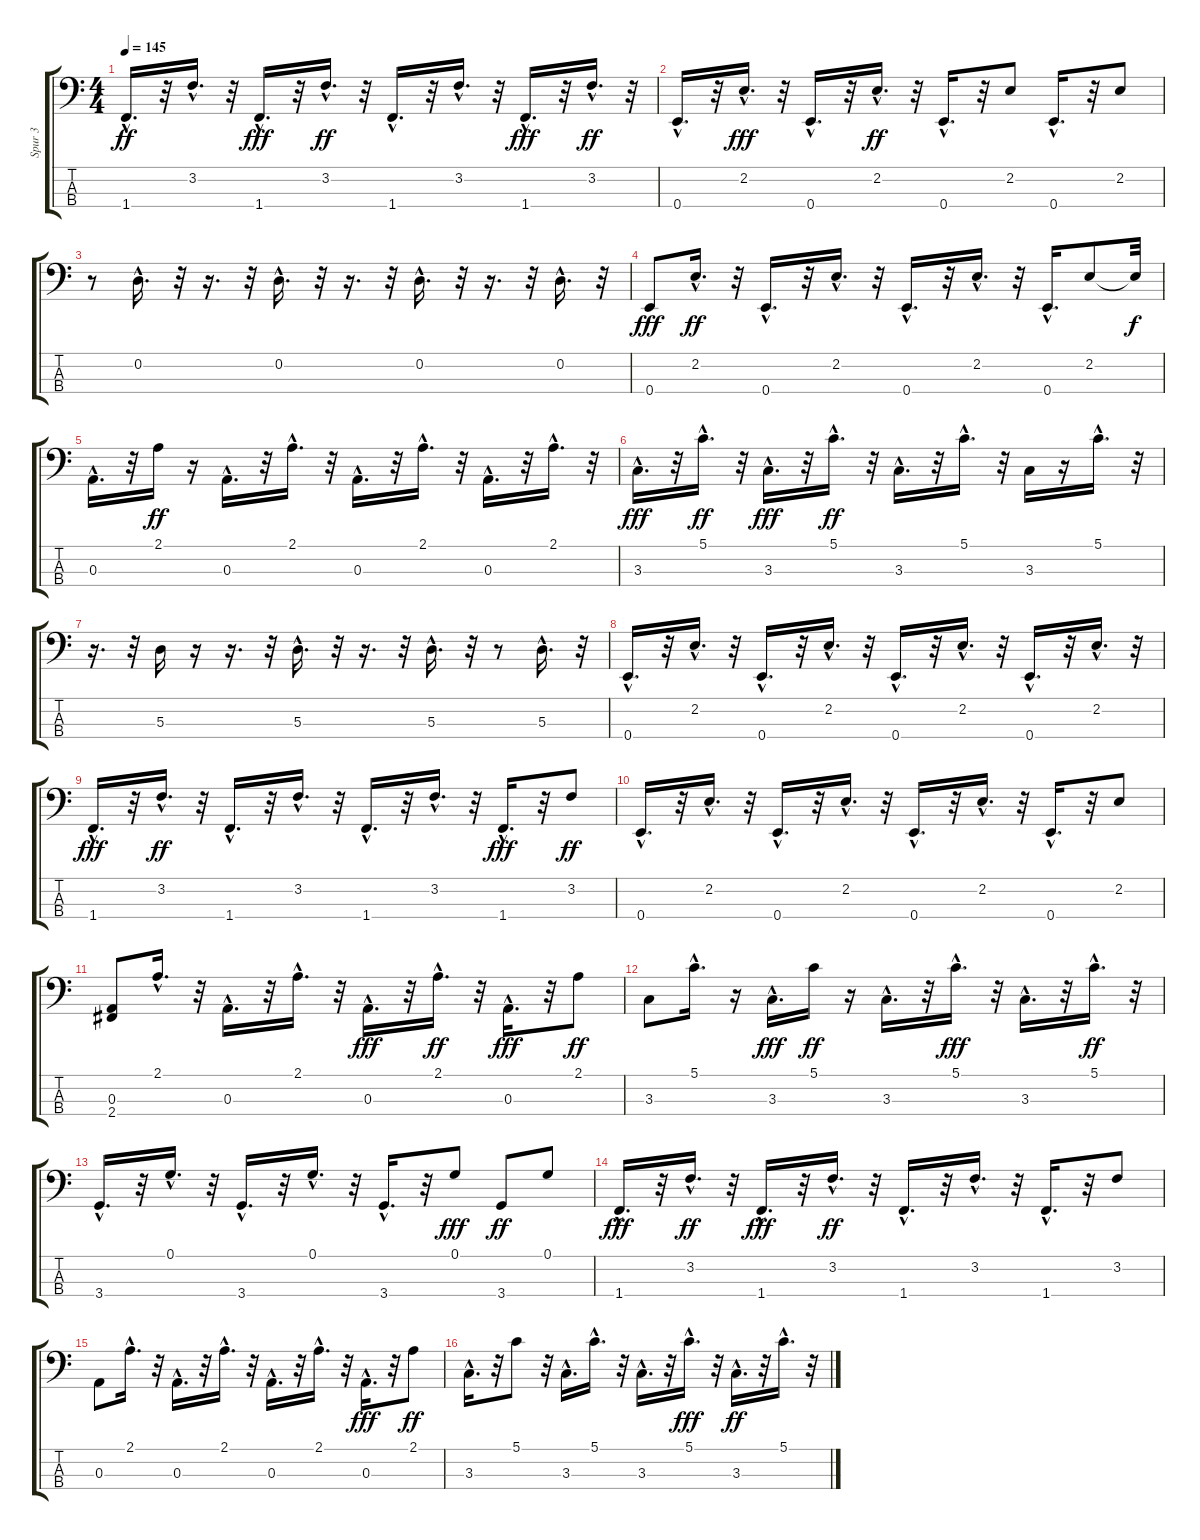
\track ("Spur 3" "Spur 3") {instrument electricbassfinger}
\staff {score tabs}
\tuning (G2 D2 A1 E1) {hide}
\ts (4 4)
\tempo 145
\clef f4
\ks c
1.4{hac}.16{d dy ff} r.32 3.2{hac}.16{d} r.32 1.4{hac}.16{d dy fff} r.32 3.2{hac}.16{d dy ff} r.32 1.4{hac}.16{d} r.32 3.2{hac}.16{d} r.32 1.4{hac}.16{d dy fff} r.32 3.2{hac}.16{d dy ff} r.32 |
0.4{hac}.16{d} r.32 2.2{hac}.16{d dy fff} r.32 0.4{hac}.16{d} r.32 2.2{hac}.16{d dy ff} r.32 0.4{hac}.16{d} r.32 2.2.8 0.4{hac}.16{d} r.32 2.2.8 |
r.8 0.2{hac}.16{d} r.32 r.16{d} r.32 0.2{hac}.16{d} r.32 r.16{d} r.32 0.2{hac}.16{d} r.32 r.16{d} r.32 0.2{hac}.16{d} r.32 |
0.4.8{dy fff} 2.2{hac}.16{d dy ff} r.32 0.4{hac}.16{d} r.32 2.2{hac}.16{d} r.32 0.4{hac}.16{d} r.32 2.2{hac}.16{d} r.32 0.4{hac}.16{d} 2.2.8 2.2{t}.32{dy f} |
0.3{hac}.16{d} r.32 2.1.16{dy ff} r.16 0.3{hac}.16{d} r.32 2.1{hac}.16{d} r.32 0.3{hac}.16{d} r.32 2.1{hac}.16{d} r.32 0.3{hac}.16{d} r.32 2.1{hac}.16{d} r.32 |
3.3{hac}.16{d dy fff} r.32 5.1{hac}.16{d dy ff} r.32 3.3{hac}.16{d dy fff} r.32 5.1{hac}.16{d dy ff} r.32 3.3{hac}.16{d} r.32 5.1{hac}.16{d} r.32 3.3.16 r.16 5.1{hac}.16{d} r.32 |
r.16{d} r.32 5.3.16 r.16 r.16{d} r.32 5.3{hac}.16{d} r.32 r.16{d} r.32 5.3{hac}.16{d} r.32 r.8 5.3{hac}.16{d} r.32 |
0.4{hac}.16{d} r.32 2.2{hac}.16{d} r.32 0.4{hac}.16{d} r.32 2.2{hac}.16{d} r.32 0.4{hac}.16{d} r.32 2.2{hac}.16{d} r.32 0.4{hac}.16{d} r.32 2.2{hac}.16{d} r.32 |
1.4{hac}.16{d dy fff} r.32 3.2{hac}.16{d dy ff} r.32 1.4{hac}.16{d} r.32 3.2{hac}.16{d} r.32 1.4{hac}.16{d} r.32 3.2{hac}.16{d} r.32 1.4{hac}.16{d dy fff} r.32 3.2.8{dy ff} |
0.4{hac}.16{d} r.32 2.2{hac}.16{d} r.32 0.4{hac}.16{d} r.32 2.2{hac}.16{d} r.32 0.4{hac}.16{d} r.32 2.2{hac}.16{d} r.32 0.4{hac}.16{d} r.32 2.2.8 |
(0.3 2.4).8 2.1{hac}.16{d} r.32 0.3{hac}.16{d} r.32 2.1{hac}.16{d} r.32 0.3{hac}.16{d dy fff} r.32 2.1{hac}.16{d dy ff} r.32 0.3{hac}.16{d dy fff} r.32 2.1.8{dy ff} |
3.3.8 5.1{hac}.16{d} r.16 3.3{hac}.16{d dy fff} 5.1.16{dy ff} r.16 3.3{hac}.16{d} r.32 5.1{hac}.16{d dy fff} r.32 3.3{hac}.16{d} r.32 5.1{hac}.16{d dy ff} r.32 |
3.4{hac}.16{d} r.32 0.1{hac}.16{d} r.32 3.4{hac}.16{d} r.32 0.1{hac}.16{d} r.32 3.4{hac}.16{d} r.32 0.1.8{dy fff} 3.4.8{dy ff} 0.1.8 |
1.4{hac}.16{d dy fff} r.32 3.2{hac}.16{d dy ff} r.32 1.4{hac}.16{d dy fff} r.32 3.2{hac}.16{d dy ff} r.32 1.4{hac}.16{d} r.32 3.2{hac}.16{d} r.32 1.4{hac}.16{d} r.32 3.2.8 |
0.3.8 2.1{hac}.16{d} r.32 0.3{hac}.16{d} r.32 2.1{hac}.16{d} r.32 0.3{hac}.16{d} r.32 2.1{hac}.16{d} r.32 0.3{hac}.16{d dy fff} r.32 2.1.8{dy ff} |
3.3{hac}.16{d} r.32 5.1.8 r.32 3.3{hac}.16{d} 5.1{hac}.16{d} r.32 3.3{hac}.16{d} r.32 5.1{hac}.16{d dy fff} r.32 3.3{hac}.16{d dy ff} r.32 5.1{hac}.16{d} r.32
